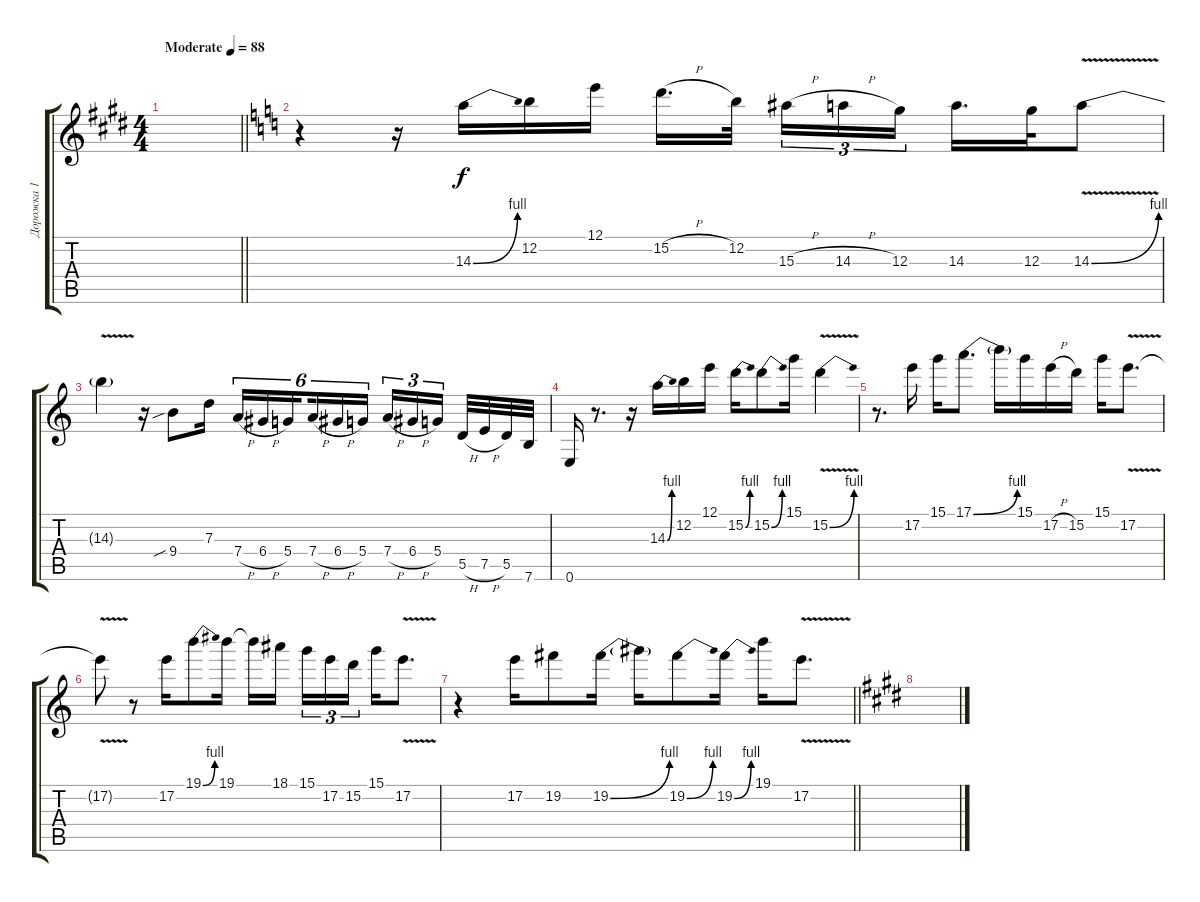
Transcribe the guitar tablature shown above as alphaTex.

\track ("Дорожка 1" "Дорожка 1") {instrument distortionguitar}
\staff {score tabs}
\tuning (E4 B3 G3 D3 A2 E2) {hide}
\ts (4 4)
\tempo (88 "Moderate")
\clef g2
\barLineRight lightlight
\ks e
|
\ks c
r.4 r.16 14.3{be (bend 0 0 60 4)}.16 12.2.16 12.1.16 15.2{h}.16{d} 12.2.32{beam splitsecondary} 15.3{h}.16{tu (3 2)} 14.3{h}.16{tu (3 2)} 12.3.16{tu (3 2)} 14.3.16{d} 12.3.32 14.3{be (bend 0 0 60 4) v}.8 |
14.3{t}.4 r.16 9.4{sib}.8 7.3.16 7.4{h}.16{tu (6 4)} 6.4{h}.16{tu (6 4)} 5.4.16{tu (6 4) beam splitsecondary} 7.4{h}.16{tu (6 4)} 6.4{h}.16{tu (6 4)} 5.4.16{tu (6 4)} 7.4{h}.16{tu (3 2)} 6.4{h}.16{tu (3 2)} 5.4.16{tu (3 2) beam splitsecondary} 5.5{h}.32 7.5{h}.32 5.5.32 7.6.32 |
0.6.16 r.8{d} r.16 14.3{be (bend 0 0 60 4)}.16 12.2.16 12.1.16 15.2{be (bend 0 0 60 4)}.16 15.2{be (bend 0 0 60 4)}.8 15.1.16 15.2{be (bend 0 0 60 4) v}.4 |
r.8{d} 17.2.16 15.1.16 17.1{be (bend 0 0 60 4)}.8{d} 17.1{t}.16 15.1.16 17.2{h}.16 15.2.16 15.1.16 17.2{v}.8{d} |
17.2{t}.8 r.8 17.2.16 19.1{be (bend 0 0 60 4)}.8 19.1.16 19.1{t}.16 18.1.16{beam splitsecondary} 15.1.16{tu (3 2)} 17.2.16{tu (3 2)} 15.2.16{tu (3 2)} 15.1.16 17.2{v}.8{d} |
\barLineRight lightlight
r.4 17.2.16 19.2.8 19.2{be (bend 0 0 60 4)}.16 19.2{t}.16 19.2{be (bend 0 0 60 4)}.8 19.2{be (bend 0 0 60 4)}.16 19.1.16 17.2{v}.8{d} |
\ks e
